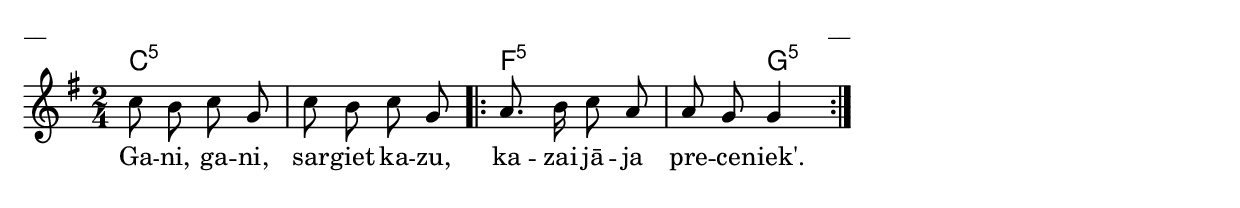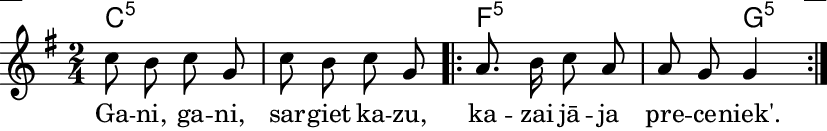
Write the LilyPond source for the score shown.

\version "2.13.18"
#(ly:set-option 'crop #t)

%\header {
%    title = "Gani, gani, sargiet kazu"
%}
\paper {
line-width = 14\cm
left-margin = 0.4\cm
between-system-padding = 0.1\cm
between-system-space = 0.1\cm
}
\layout {
indent = #0
ragged-last = ##f
}


chordsA = \chordmode {
\time 2/4
c2:5 | c2:5 | 
\repeat volta 2 {
f2:5 | f4:5 g4:5 |
}
}


voiceA = \relative c' {
\clef "treble"
\key g \major 
\time 2/4 
c'8 b c g | c8 b c g 
\repeat volta 2 {
a8. b16 c8 a | a8 g g4
}
} 


vardiBalssA = \lyricmode {
Ga -- ni, ga -- ni, sar -- giet ka -- zu, ka -- zai jā -- ja pre -- ce -- niek'. 
}

fullScore = <<
\new ChordNames { 
\set chordChanges = ##t
\chordsA 
}
\new Staff {
<<
\new Voice = "voiceA" { \oneVoice \autoBeamOff \voiceA }
\new Lyrics \lyricsto "voiceA" \vardiBalssA
>>
}
>>

\score {
\fullScore
\header { piece = "__" opus = "__" }
}
\markup { \with-color #(x11-color 'white) \sans \smaller "__" }
\score {
\unfoldRepeats
\fullScore
\midi {
\context { \Staff \remove "Staff_performer" }
\context { \Voice \consists "Staff_performer" }
}
}


